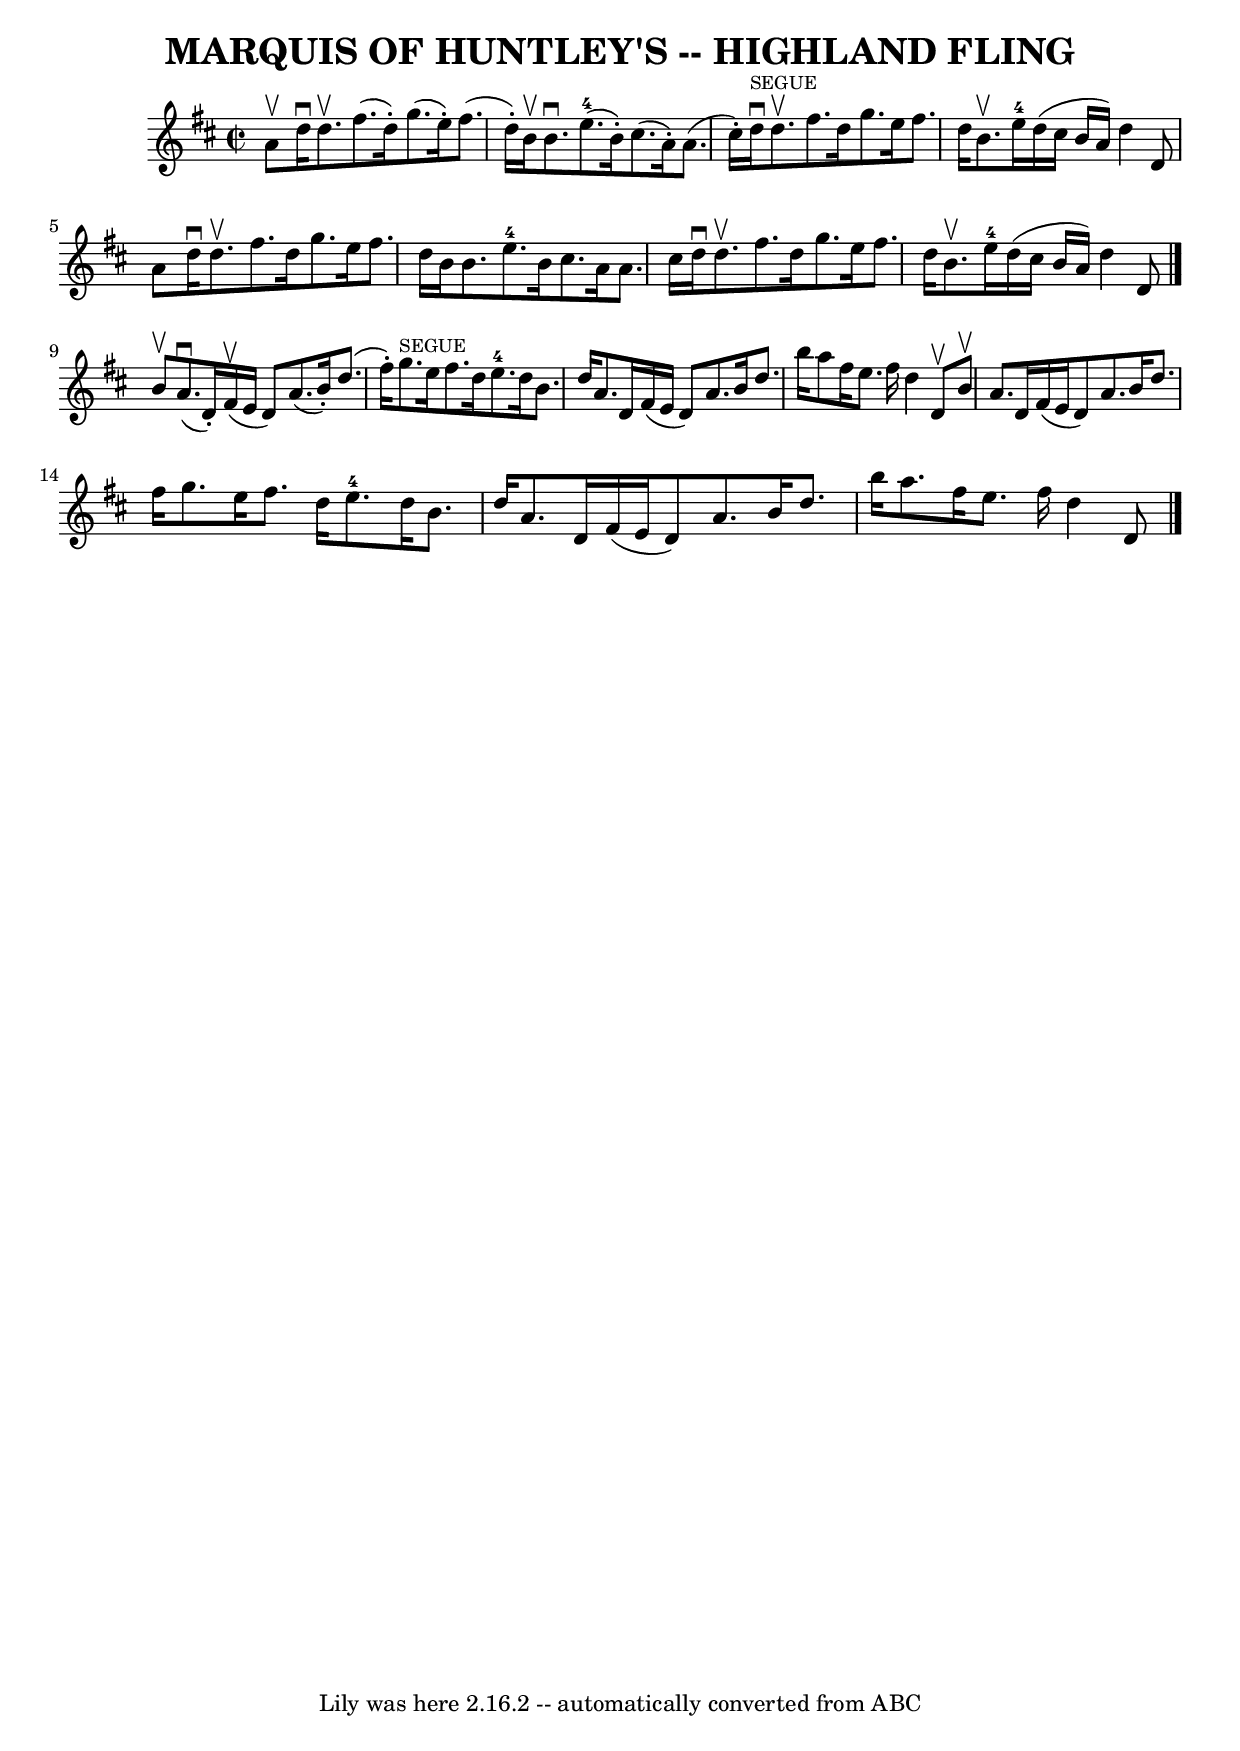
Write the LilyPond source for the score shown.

\version "2.7.40"
\include "Mammoth.ily"
\header {
	%% book = "Ryan's Mammoth Collection of Fiddle Tunes"
	crossRefNumber = "1"
	footnotes = "\\\\Can be used as a Strathspey"
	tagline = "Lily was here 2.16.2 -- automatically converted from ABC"
	title = "MARQUIS OF HUNTLEY'S -- HIGHLAND FLING"
}
voicedefault =  {


\override Staff.TimeSignature #'style = #'C
 \time 2/2 \key d \major a'8^\upbow       |
 d''16^\downbow d''8. 
^\upbow fis''8. (d''16 -.) g''8. (e''16 -.) fis''8. (d''16 
-.)   |
 b'16^\upbow b'8.^\downbow e''8.-4(b'16 -.)   
cis''8. (a'16 -.) a'8. (cis''16 -.)       |
 d''16 
^\segue^\downbow d''8.^\upbow fis''8. d''16 g''8. e''16    
fis''8. d''16    |
 b'8.^\upbow e''16-4 d''16 (cis''16    
b'16 a'16) d''4 d'8 a'8    |
     |
 d''16 
^\downbow d''8.^\upbow fis''8. d''16 g''8. e''16 fis''8.    
d''16    |
 b'16 b'8. e''8.-4 b'16 cis''8. a'16    
a'8. cis''16    |
 d''16^\downbow d''8.^\upbow fis''8.    
d''16 g''8. e''16 fis''8. d''16    |
 b'8.^\upbow e''16 
-4 d''16 (cis''16 b'16 a'16) d''4 d'8    \bar "|." b'8 
^\upbow       |
 a'8. (^\downbow d'16 -.) fis'16 (^\upbow   
e'16 d'8) a'8. (b'16 -.) d''8. (fis''16 -.)   |
     
g''8.^\segue e''16 fis''8. d''16 e''8.-4 d''16 b'8.    
d''16        |
 a'8. d'16 fis'16 (e'16 d'8) a'8.    
b'16 d''8. b''16    |
 a''8 fis''16 e''8. fis''16    
d''4 d'8^\upbow b'8^\upbow   |
     |
 a'8. d'16    
fis'16 (e'16 d'8) a'8. b'16 d''8. fis''16    |
   
g''8. e''16 fis''8. d''16 e''8.-4 d''16 b'8. d''16     
   |
 a'8. d'16 fis'16 (e'16 d'8) a'8. b'16    
d''8. b''16    |
 a''8. fis''16 e''8. fis''16 d''4    
d'8    \bar "|."   
}

\score{
    <<

	\context Staff="default"
	{
	    \voicedefault 
	}

    >>
	\layout {
	}
	\midi {}
}
